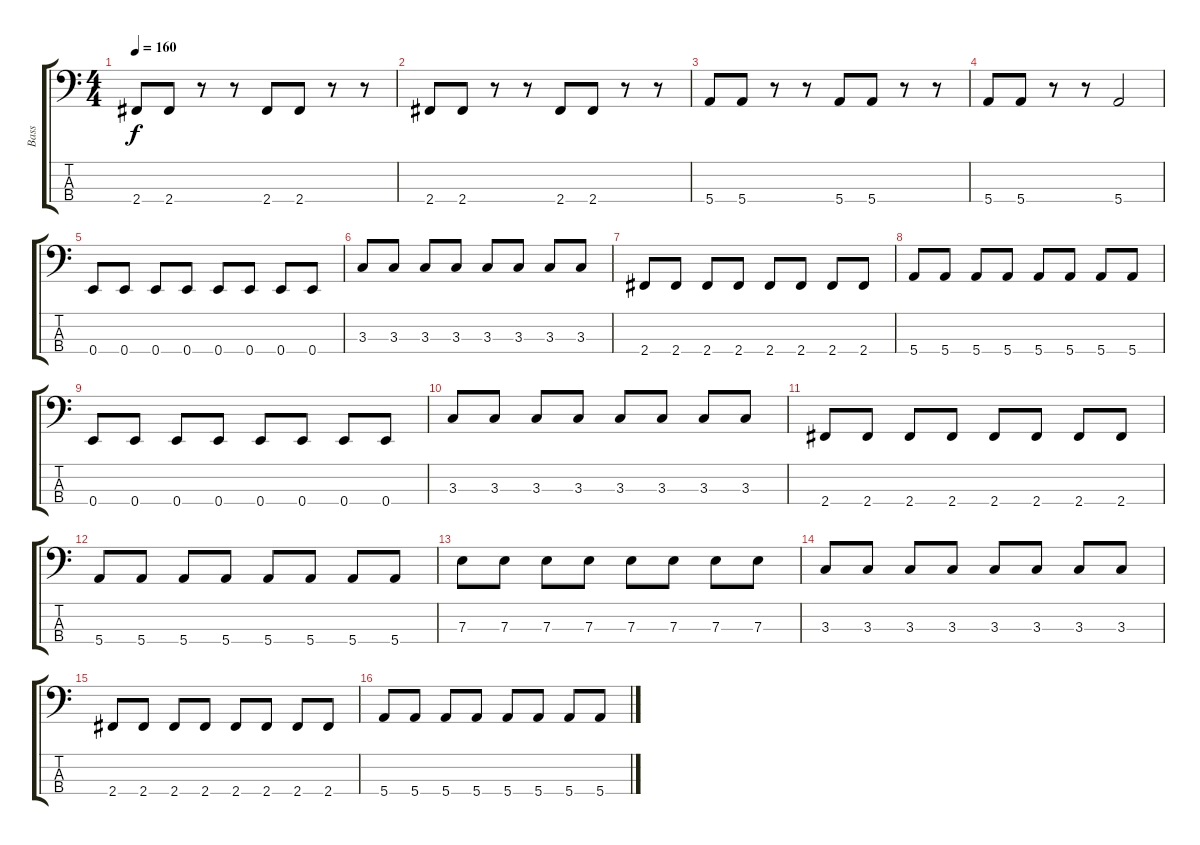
\track ("Bass" "Bass") {instrument electricbassfinger}
\staff {score tabs}
\tuning (G2 D2 A1 E1) {hide}
\ts (4 4)
\tempo 160
\clef f4
\ks c
2.4.8{dy f} 2.4.8 r.8 r.8 2.4.8 2.4.8 r.8 r.8 |
2.4.8 2.4.8 r.8 r.8 2.4.8 2.4.8 r.8 r.8 |
5.4.8 5.4.8 r.8 r.8 5.4.8 5.4.8 r.8 r.8 |
5.4.8 5.4.8 r.8 r.8 5.4.2 |
0.4.8 0.4.8 0.4.8 0.4.8 0.4.8 0.4.8 0.4.8 0.4.8 |
3.3.8 3.3.8 3.3.8 3.3.8 3.3.8 3.3.8 3.3.8 3.3.8 |
2.4.8 2.4.8 2.4.8 2.4.8 2.4.8 2.4.8 2.4.8 2.4.8 |
5.4.8 5.4.8 5.4.8 5.4.8 5.4.8 5.4.8 5.4.8 5.4.8 |
0.4.8 0.4.8 0.4.8 0.4.8 0.4.8 0.4.8 0.4.8 0.4.8 |
3.3.8 3.3.8 3.3.8 3.3.8 3.3.8 3.3.8 3.3.8 3.3.8 |
2.4.8 2.4.8 2.4.8 2.4.8 2.4.8 2.4.8 2.4.8 2.4.8 |
5.4.8 5.4.8 5.4.8 5.4.8 5.4.8 5.4.8 5.4.8 5.4.8 |
7.3.8 7.3.8 7.3.8 7.3.8 7.3.8 7.3.8 7.3.8 7.3.8 |
3.3.8 3.3.8 3.3.8 3.3.8 3.3.8 3.3.8 3.3.8 3.3.8 |
2.4.8 2.4.8 2.4.8 2.4.8 2.4.8 2.4.8 2.4.8 2.4.8 |
5.4.8 5.4.8 5.4.8 5.4.8 5.4.8 5.4.8 5.4.8 5.4.8
